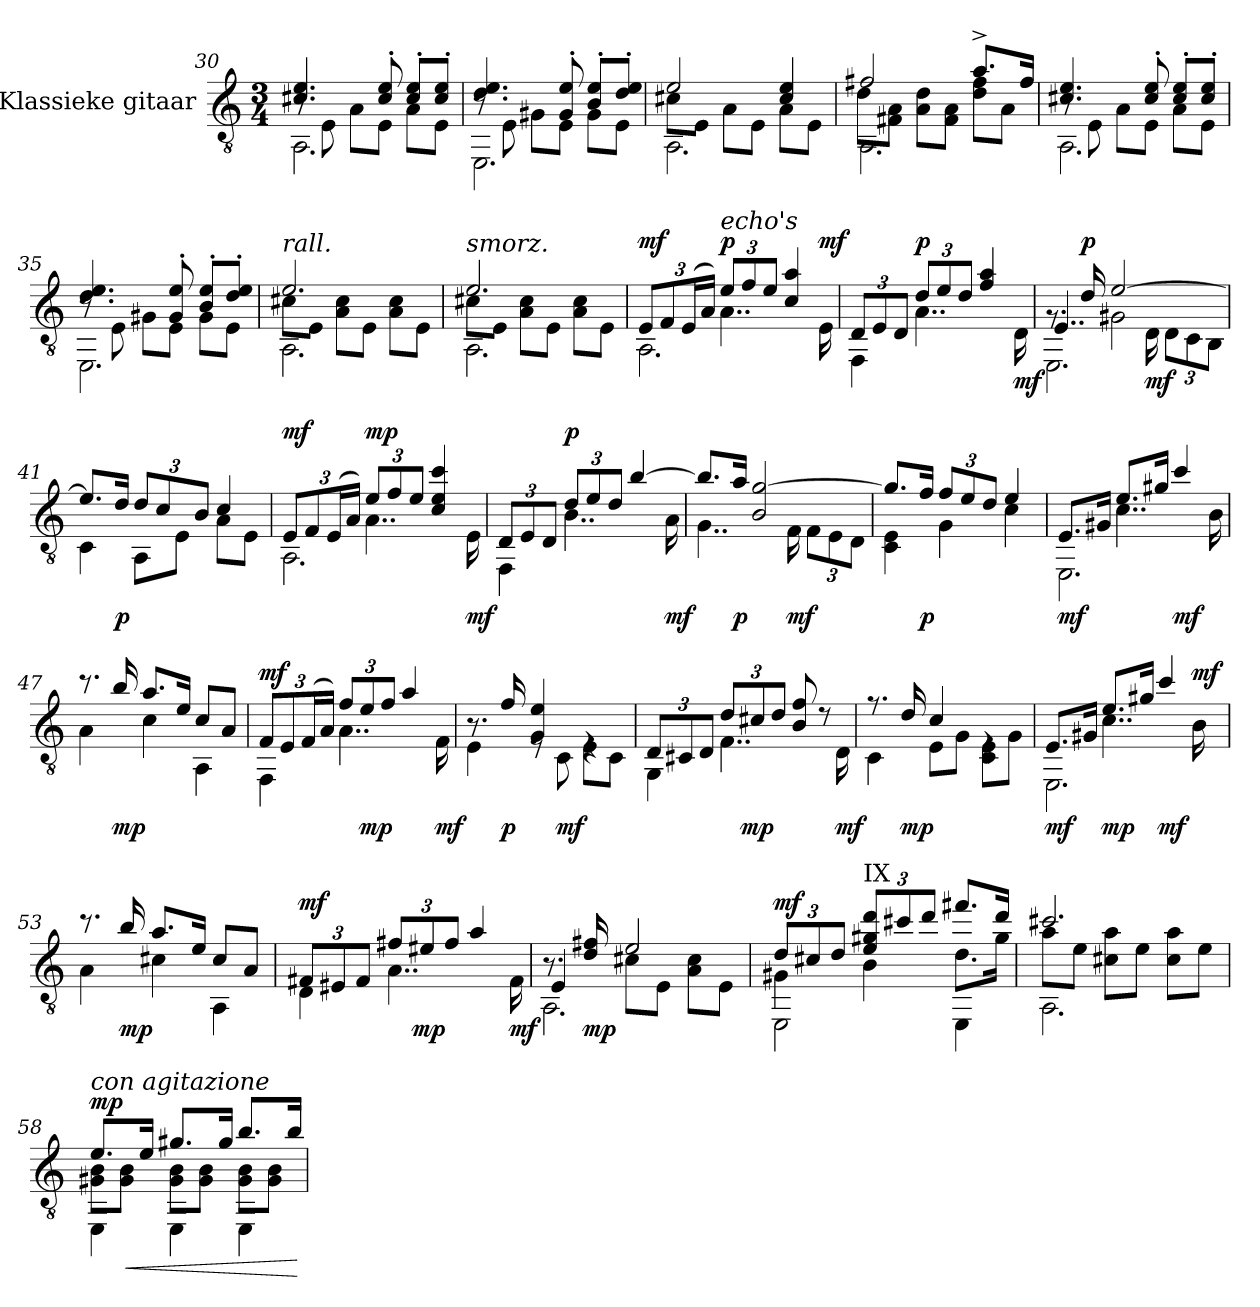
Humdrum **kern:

**kern	**dynam
*part1	*part1
*staff1	*staff1
*I"Klassieke gitaar	*
*I'Git.	*
!!LO:LB:g=z
*clefGv2	*
*k[]	*
*M3/4	*
=30	=30
*^	*
*	*^	*
4.c#X/ 4.e/	2.AA\	8r	.
.	.	8E\	.
.	.	8A\L	.
8c#/' 8e/'	.	8E\J	.
8c#/' 8e/'L	.	8A\L	.
8c#/' 8e/'J	.	8E\J	.
=31	=31	=31	=31
4.d/ 4.e/	2.EE\	8r	.
.	.	8E\	.
.	.	8G#X\L	.
8G#/' 8e/'	.	8E\J	.
8B/' 8e/'L	.	8G#\L	.
8d/' 8e/'J	.	8E\J	.
=32	=32	=32	=32
2e/	2.AA\	8c#X\L	.
.	.	8E\J	.
.	.	8A\L	.
.	.	8E\J	.
4c#/ 4e/	.	8A\L	.
.	.	8E\J	.
=33	=33	=33	=33
2f#X/	2.AA\	8d\L	.
.	.	8F#X\ 8A\J	.
.	.	8A\ 8d\L	.
.	.	8F#\ 8A\J	.
8.a^/L	.	8d\ 8f#\L	.
.	.	8A\J	.
16f#/Jk	.	.	.
=34	=34	=34	=34
4.c#X/ 4.e/	2.AA\	8r	.
.	.	8E\	.
.	.	8A\L	.
8c#/' 8e/'	.	8E\J	.
8c#/' 8e/'L	.	8A\L	.
8c#/' 8e/'J	.	8E\J	.
!!LO:LB:g=z	!!	!!
=35	=35	=35	=35
4.d/ 4.e/	2.EE\	8r	.
.	.	8E\	.
.	.	8G#X\L	.
8G#/' 8e/'	.	8E\J	.
8B/' 8e/'L	.	8G#\L	.
8d/' 8e/'J	.	8E\J	.
=36	=36	=36	=36
!LO:TX:a:i:t=rall.	!	!	!
2.e/	2.AA\	8c#X\L	.
.	.	8E\J	.
.	.	8A\ 8c#\L	.
.	.	8E\J	.
.	.	8A\ 8c#\L	.
.	.	8E\J	.
=37	=37	=37	=37
!LO:TX:a:i:t=smorz.	!	!	!
2.e/	2.AA\	8c#X\L	.
.	.	8E\J	.
.	.	8A\ 8c#\L	.
.	.	8E\J	.
.	.	8A\ 8c#\L	.
.	.	8E\J	.
=38	=38	=38	=38
*	*	*Xbrackettup	*
!	!	!	!LO:DY:a
4rEyy	2.AA\	12E/L	mf
.	.	12F/	.
.	.	(24E/L	.
.	.	24A/JJ)	.
!LO:TX:a:i:t=echo's	!	!	!
!	!	!	!LO:DY:a
12e/L	.	4..A\	p
12f/	.	.	.
12e/J	.	.	.
4c/ 4a/	.	.	.
!	!	!	!LO:DY:a
.	.	16E\	mf
=39	=39	=39	=39
4ryy	4FF\	12D/L	.
.	.	12E/	.
.	.	12D/J	.
!	!	!	!LO:DY:a
12d/L	2ryy	4..A\	p
12e/	.	.	.
12d/J	.	.	.
4f/ 4a/	.	.	.
!	!	!	!LO:DY:b
.	.	16D\	mf
!!LO:LB:g=z	!!	!!
=40	=40	=40	=40
*	*	*^	*
8.rG	2.EE\	4..E/	4rdyy	.
!	!	!	!	!LO:DY:a
16d/	.	.	.	p
[2e/	.	.	2G#X\	.
!	!	!	!	!LO:DY:b
.	.	16D\	.	mf
.	.	12D\L	.	.
.	.	12C\	.	.
.	.	12BB\J	.	.
*	*v	*v	*v	*
=41	=41	=41
8.e/L]	4C\	.
!	!	!LO:DY:b
16d/Jk	.	p
12d/L	8AA\L	.
12c/	.	.
.	8E\J	.
12B/J	.	.
4c/	8A\L	.
.	8E\J	.
=42	=42	=42
*	*^	*
!	!	!	!LO:DY:a
4rEyy	2.AA\	12E/L	mf
.	.	12F/	.
.	.	(24E/L	.
.	.	24A/JJ)	.
!	!	!	!LO:DY:a
12e/L	.	4..A\	mp
12f/	.	.	.
12e/J	.	.	.
4c/ 4e/ 4cc/	.	.	.
!	!	!	!LO:DY:b
.	.	16E\	mf
=43	=43	=43	=43
4ryy	4FF\	12D/L	.
.	.	12E/	.
.	.	12D/J	.
!	!	!	!LO:DY:a
12d/L	2ryy	4..B\	p
12e/	.	.	.
12d/J	.	.	.
[4b/	.	.	.
!	!	!	!LO:DY:b
.	.	16A\	mf
*	*v	*v	*
=44	=44	=44
8.b/L]	4..G\	.
!	!	!LO:DY:b
16a/Jk	.	p
2B/ [2g/	.	.
!	!	!LO:DY:b
.	16F\	mf
.	12F\L	.
.	12E\	.
.	12D\J	.
!!LO:PB:g=z	!!
=45	=45	=45
8.g/L]	4C\ 4E\	.
!	!	!LO:DY:b
16f/Jk	.	p
12f/L	4G\	.
12e/	.	.
12d/J	.	.
4e/	4c\	.
=46	=46	=46
*	*^	*
!	!	!	!LO:DY:b
4rEyy	2.EE\	8.E/L	mf
.	.	16G#X/Jk	.
8.e/L	.	4..c\	.
16g#X/Jk	.	.	.
!	!	!	!LO:DY:b
4cc/	.	.	mf
.	.	16B\	.
*	*v	*v	*
=47	=47	=47
8.r	4A\	.
!	!	!LO:DY:b
16b/	.	mp
8.a/L	4c\	.
16e/Jk	.	.
8c/L	4AA\	.
8A/J	.	.
=48	=48	=48
*	*^	*
!	!	!	!LO:DY:a
4rEyy	4FF\	12F/L	mf
.	.	12E/	.
.	.	(24F/L	.
.	.	24A/JJ)	.
12f/L	2rdyy	4..A\	.
!	!	!	!LO:DY:b
12e/	.	.	mp
12f/J	.	.	.
4a/	.	.	.
!	!	!	!LO:DY:b
.	.	16F\	mf
=49	=49	=49	=49
8.r	4E\	2.ryy	.
!	!	!	!LO:DY:b
16f/	.	.	p
4G/ 4e/	8rE	.	.
!	!	!	!LO:DY:b
.	8C\	.	mf
4rE	8E\L	.	.
.	8C\J	.	.
!!LO:LB:g=z	!!	!!
=50	=50	=50	=50
4rfyy	4GG\	12D/L	.
.	.	12C#X/	.
.	.	12D/J	.
12d/L	2ryy	4..F\	.
!	!	!	!LO:DY:b
12c#X/	.	.	mp
12d/J	.	.	.
8B/ 8f/	.	.	.
8r	.	.	.
!	!	!	!LO:DY:b
.	.	16D\	mf
*	*v	*v	*
=51	=51	=51
8.r	4C\	.
!	!	!LO:DY:b
16d/	.	mp
4c/	8E\L	.
.	8G\J	.
4rE	8C\ 8E\L	.
.	8G\J	.
=52	=52	=52
*	*^	*
!	!	!	!LO:DY:b
4rEyy	2.EE\	8.E/L	mf
.	.	16G#X/Jk	.
!	!	!	!LO:DY:b
8.e/L	.	4..c\	mp
16g#X/Jk	.	.	.
!	!	!	!LO:DY:b
4cc/	.	.	mf
!	!	!	!LO:DY:a
.	.	16B\	mf
*	*v	*v	*
=53	=53	=53
8.r	4A\	.
!	!	!LO:DY:b
16b/	.	mp
8.a/L	4c#X\	.
16e/Jk	.	.
8c#/L	4AA\	.
8A/J	.	.
=54	=54	=54
*	*^	*
!	!	!	!LO:DY:a
4rEyy	4D\	12F#X/L	mf
.	.	12E#X/	.
.	.	12F#/J	.
12f#X/L	2ryy	4..A\	.
!	!	!	!LO:DY:b
12e#X/	.	.	mp
12f#/J	.	.	.
4a/	.	.	.
!	!	!	!LO:DY:b
.	.	16F#\	mf
!!LO:LB:g=z	!!	!!
=55	=55	=55	=55
8.r	2.AA\	4E/	.
!	!	!	!LO:DY:b
16d/ 16f#X/	.	.	mp
2e/	.	8c#X\L	.
.	.	8E\J	.
.	.	8A\ 8c#\L	.
.	.	8E\J	.
=56	=56	=56	=56
!	!	!	!LO:DY:a
12d/L	2EE\	4G#X\	mf
12c#X/	.	.	.
12d/J	.	.	.
!LO:TX:a:t=IX	!	!	!
12e/ 12g#X/ 12dd/L	.	4B\	.
12cc#X/	.	.	.
12dd/J	.	.	.
8.ff#X/L	4EE\	8.d\L	.
16dd/Jk	.	16g#\Jk	.
=57	=57	=57	=57
2.cc#X/	2.AA\	8a\L	.
.	.	8e\J	.
.	.	8c#X\ 8a\L	.
.	.	8e\J	.
.	.	8c#\ 8a\L	.
.	.	8e\J	.
=58	=58	=58	=58
!LO:TX:a:i:t=con agitazione	!	!	!
!	!	!	!LO:HP:b
!	!	!	!LO:DY:n=1:a
8.e/L	4EE\	8G#X\ 8B\L	< mp
.	.	8G#\ 8B\J	.
16e/Jk	.	.	.
8.g#X/L	4EE\	8G#\ 8B\L	.
.	.	8G#\ 8B\J	.
16g#/Jk	.	.	.
8.b/L	4EE\	8G#\ 8B\L	.
.	.	8G#\ 8B\J	.
16b/Jk	.	.	.
*v	*v	*v	*
.	[
=	=
*-	*-
